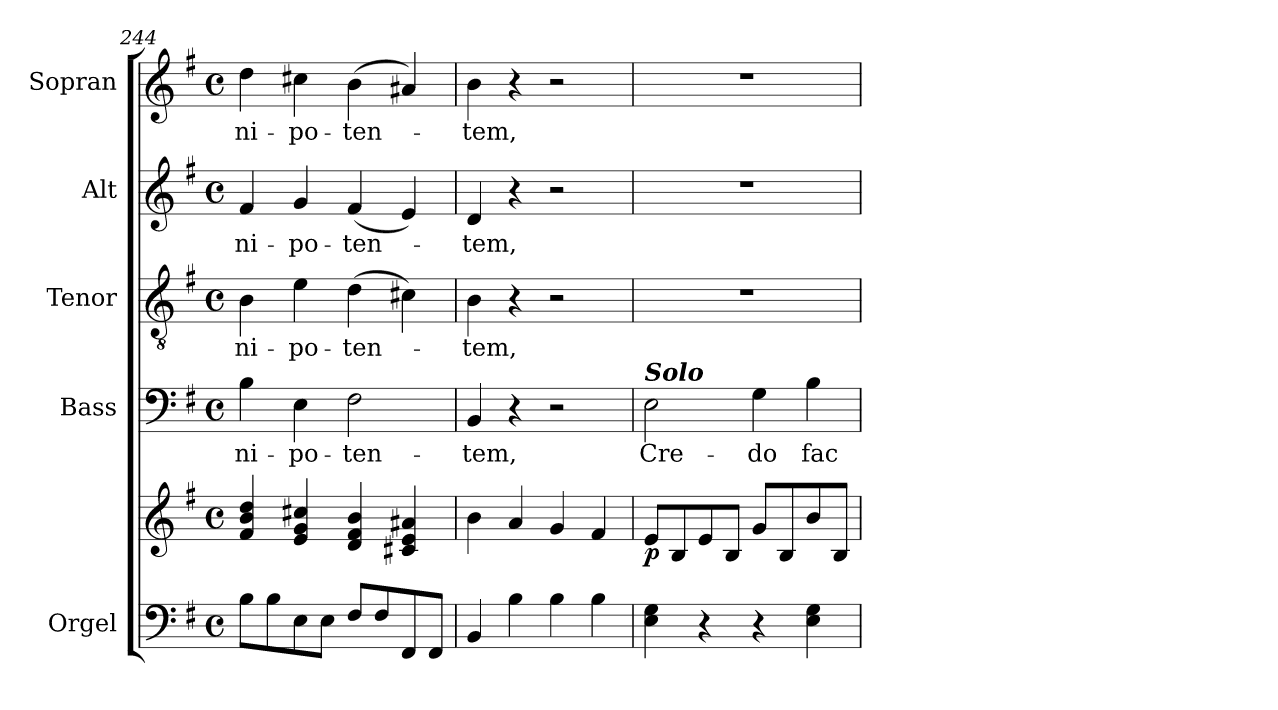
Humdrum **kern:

**kern	**kern	**dynam	**kern	**text	**kern	**text	**kern	**text	**kern	**text
*part5	*part5	*part5	*part4	*part4	*part3	*part3	*part2	*part2	*part1	*part1
*staff6	*staff5	*staff5/6	*staff4	*staff4	*staff3	*staff3	*staff2	*staff2	*staff1	*staff1
*I"Orgel	*	*	*I"Bass	*	*I"Tenor	*	*I"Alt	*	*I"Sopran	*
*I'Org.	*	*	*I'B	*	*I'T	*	*I'A	*	*I'S	*
*clefF4	*clefG2	*	*clefF4	*	*clefGv2	*	*clefG2	*	*clefG2	*
*k[f#]	*k[f#]	*	*k[f#]	*	*k[f#]	*	*k[f#]	*	*k[f#]	*
*G:	*G:	*	*G:	*	*G:	*	*G:	*	*G:	*
*M4/4	*M4/4	*	*M4/4	*	*M4/4	*	*M4/4	*	*M4/4	*
*met(c)	*met(c)	*	*met(c)	*	*met(c)	*	*met(c)	*	*met(c)	*
=244	=244	=244	=244	=244	=244	=244	=244	=244	=244	=244
!	!	!	!	!LO:LY:b	!	!LO:LY:b	!	!LO:LY:b	!	!LO:LY:b
8B\L	4f#/ 4b/ 4dd/	.	4B\	-ni-	4B\	-ni-	4f#/	-ni-	4dd\	-ni-
8B\	.	.	.	.	.	.	.	.	.	.
!	!	!	!	!LO:LY:b	!	!LO:LY:b	!	!LO:LY:b	!	!LO:LY:b
8E\	4e/ 4g/ 4cc#X/	.	4E\	-po-	4e\	-po-	4g/	-po-	4cc#X\	-po-
8E\J	.	.	.	.	.	.	.	.	.	.
!	!	!	!	!LO:LY:b	!	!LO:LY:b	!	!LO:LY:b	!	!LO:LY:b
8F#/L	4d/ 4f#/ 4b/	.	2F#\	-ten-	(>4d\	-ten-	(<4f#/	-ten-	(>4b\	-ten-
8F#/	.	.	.	.	.	.	.	.	.	.
8FF#/	4c#X/ 4e/ 4a#X/	.	.	.	4c#X\)	.	4e/)	.	4a#X/)	.
8FF#/J	.	.	.	.	.	.	.	.	.	.
=245	=245	=245	=245	=245	=245	=245	=245	=245	=245	=245
!	!	!	!	!LO:LY:b	!	!LO:LY:b	!	!LO:LY:b	!	!LO:LY:b
4BB/	4b\	.	4BB/	-tem,	4B\	-tem,	4d/	-tem,	4b\	-tem,
4B\	4a/	.	4r	.	4r	.	4r	.	4r	.
4B\	4g/	.	2r	.	2r	.	2r	.	2r	.
4B\	4f#/	.	.	.	.	.	.	.	.	.
=246	=246	=246	=246	=246	=246	=246	=246	=246	=246	=246
!	!	!	!LO:TX:a:Bi:t=Solo	!	!	!	!	!	!	!
!	!	!LO:DY:b	!	!LO:LY:b	!	!	!	!	!	!
4E\ 4G\	8e/L	p	2E\	Cre-	1r	.	1r	.	1r	.
.	8B/	.	.	.	.	.	.	.	.	.
4r	8e/	.	.	.	.	.	.	.	.	.
.	8B/J	.	.	.	.	.	.	.	.	.
!	!	!	!	!LO:LY:b	!	!	!	!	!	!
4r	8g/L	.	4G\	-do	.	.	.	.	.	.
.	8B/	.	.	.	.	.	.	.	.	.
!	!	!	!	!LO:LY:b	!	!	!	!	!	!
4E\ 4G\	8b/	.	4B\	fac-	.	.	.	.	.	.
.	8B/J	.	.	.	.	.	.	.	.	.
=	=	=	=	=	=	=	=	=	=	=
*-	*-	*-	*-	*-	*-	*-	*-	*-	*-	*-
